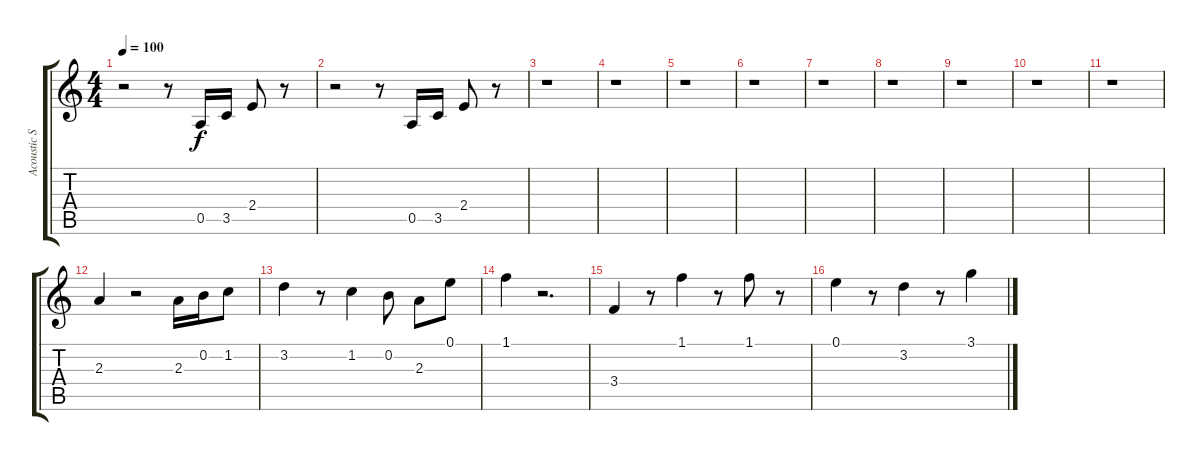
\track ("Acoustic Steel" "Acoustic S") {instrument acousticguitarsteel}
\staff {score tabs}
\tuning (E4 B3 G3 D3 A2 E2) {hide}
\ts (4 4)
\tempo 100
\clef g2
\ks c
r.2{dy f} r.8 0.5.16 3.5.16 2.4.8 r.8 |
r.2 r.8 0.5.16 3.5.16 2.4.8 r.8 |
r.1 |
r.1 |
r.1 |
r.1 |
r.1 |
r.1 |
r.1 |
r.1 |
r.1 |
2.3.4 r.2 2.3.16 0.2.16 1.2.8 |
3.2.4 r.8 1.2.4 0.2.8 2.3.8 0.1.8 |
1.1.4 r.2{d} |
3.4.4 r.8 1.1.4 r.8 1.1.8 r.8 |
0.1.4 r.8 3.2.4 r.8 3.1.4
